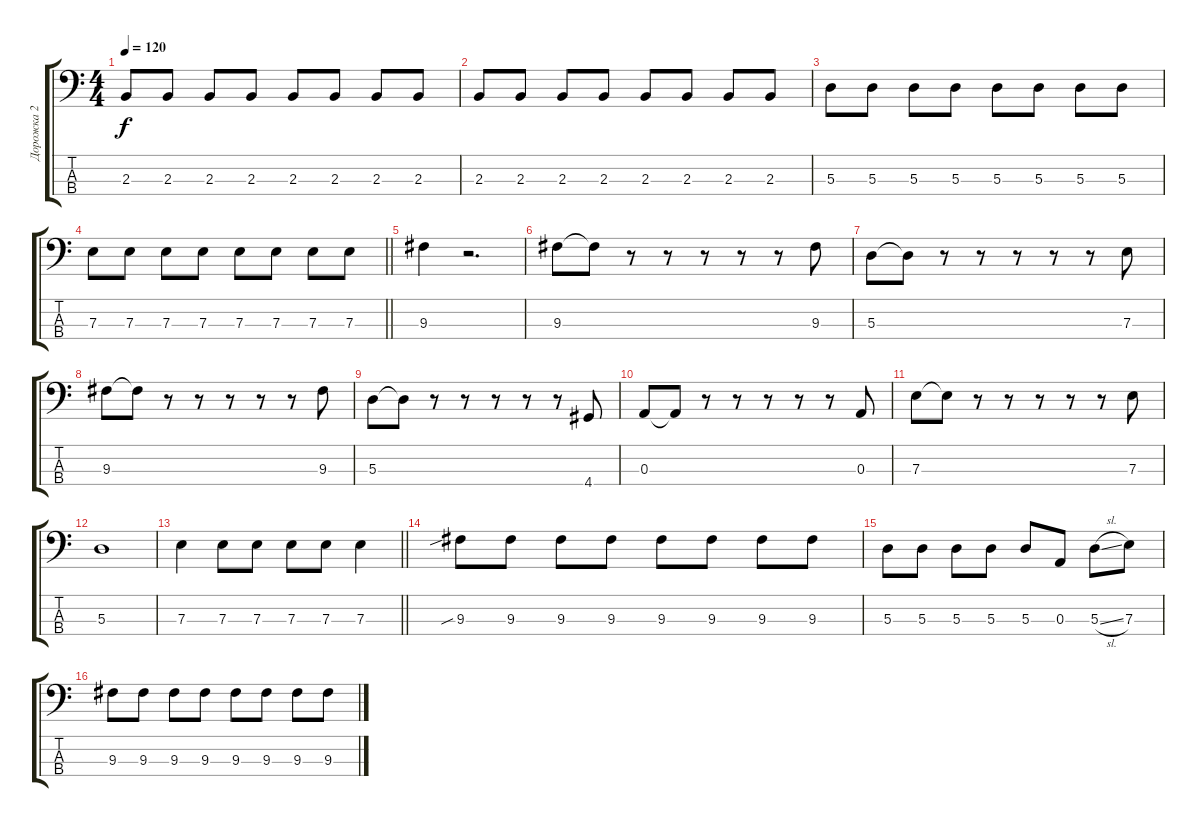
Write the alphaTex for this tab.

\track ("Дорожка 2" "Дорожка 2") {instrument electricbassfinger}
\staff {score tabs}
\tuning (G2 D2 A1 E1) {hide}
\ts (4 4)
\tempo 120
\clef f4
\ks c
2.3.8{dy f} 2.3.8 2.3.8 2.3.8 2.3.8 2.3.8 2.3.8 2.3.8 |
2.3.8 2.3.8 2.3.8 2.3.8 2.3.8 2.3.8 2.3.8 2.3.8 |
5.3.8 5.3.8 5.3.8 5.3.8 5.3.8 5.3.8 5.3.8 5.3.8 |
\barLineRight lightlight
7.3.8 7.3.8 7.3.8 7.3.8 7.3.8 7.3.8 7.3.8 7.3.8 |
9.3.4 r.2{d} |
9.3.8 9.3{t}.8 r.8 r.8 r.8 r.8 r.8 9.3.8 |
5.3.8 5.3{t}.8 r.8 r.8 r.8 r.8 r.8 7.3.8 |
9.3.8 9.3{t}.8 r.8 r.8 r.8 r.8 r.8 9.3.8 |
5.3.8 5.3{t}.8 r.8 r.8 r.8 r.8 r.8 4.4.8 |
0.3.8 0.3{t}.8 r.8 r.8 r.8 r.8 r.8 0.3.8 |
7.3.8 7.3{t}.8 r.8 r.8 r.8 r.8 r.8 7.3.8 |
5.3.1 |
\barLineRight lightlight
7.3.4 7.3.8 7.3.8 7.3.8 7.3.8 7.3.4 |
9.3{sib}.8 9.3.8 9.3.8 9.3.8 9.3.8 9.3.8 9.3.8 9.3.8 |
5.3.8 5.3.8 5.3.8 5.3.8 5.3.8 0.3.8 5.3{sl}.8 7.3.8 |
9.3.8 9.3.8 9.3.8 9.3.8 9.3.8 9.3.8 9.3.8 9.3.8
